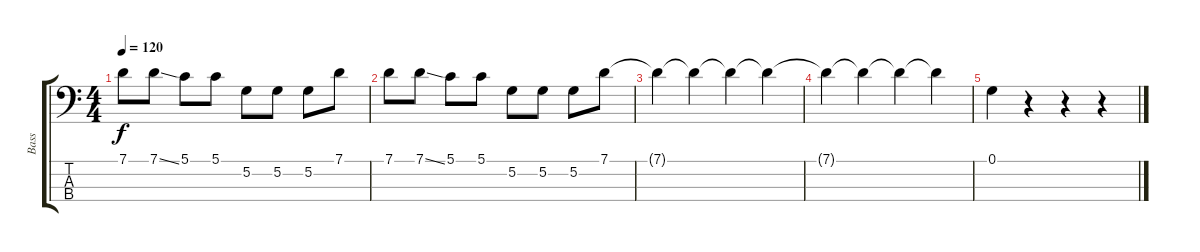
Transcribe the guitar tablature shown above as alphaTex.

\track ("Bass" "Bass") {instrument electricbassfinger}
\staff {score tabs}
\tuning (G2 D2 A1 E1) {hide}
\ts (4 4)
\tempo 120
\clef f4
\ks c
7.1.8{dy f} 7.1{ss}.8 5.1.8 5.1.8 5.2.8 5.2.8 5.2.8 7.1.8 |
7.1.8 7.1{ss}.8 5.1.8 5.1.8 5.2.8 5.2.8 5.2.8 7.1.8 |
7.1{t}.4 7.1{t}.4 7.1{t}.4 7.1{t}.4 |
7.1{t}.4 7.1{t}.4 7.1{t}.4 7.1{t}.4 |
0.1.4 r.4 r.4 r.4
